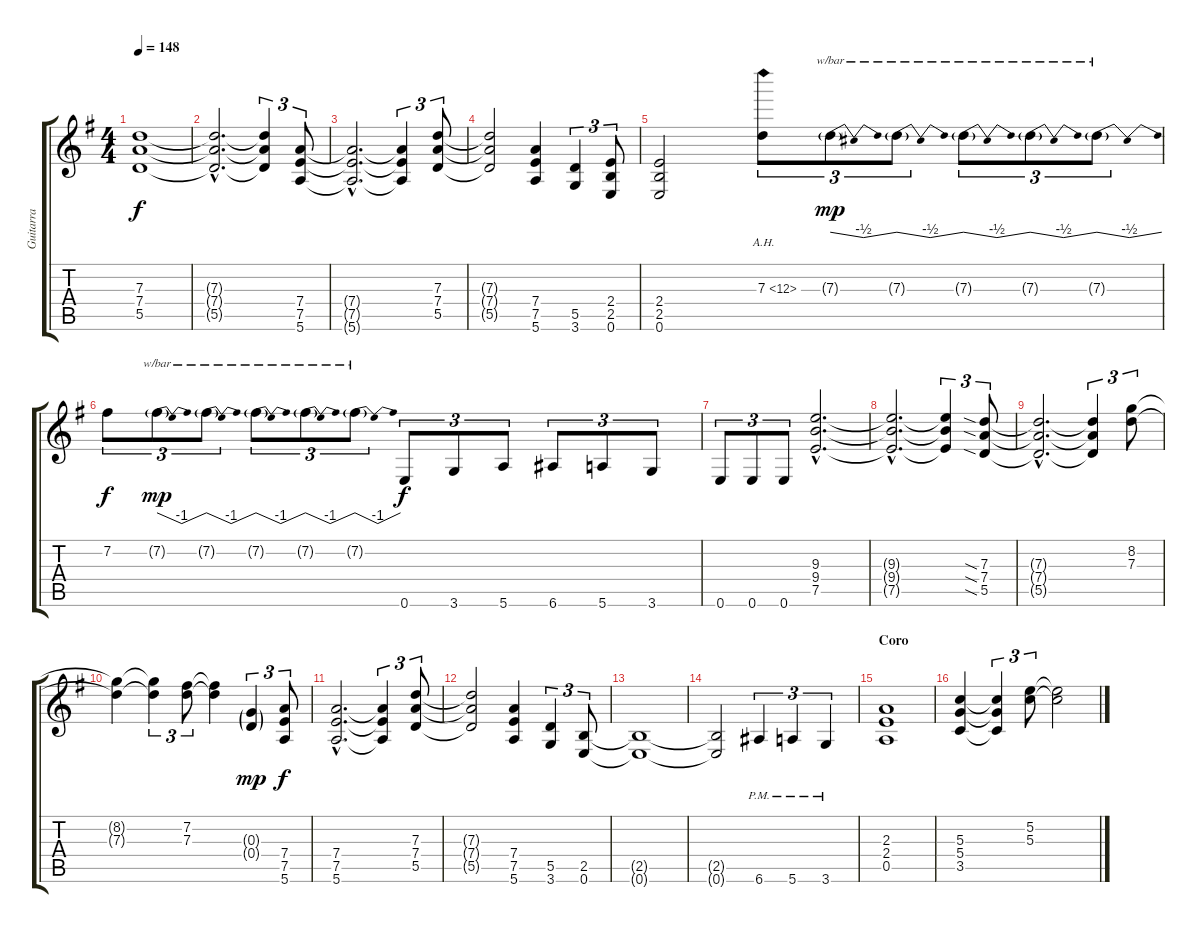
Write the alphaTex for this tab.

\track ("Guitarra " "Guitarra ") {instrument overdrivenguitar}
\staff {score tabs}
\tuning (E4 B3 G3 D3 A2 E2) {hide}
\ts (4 4)
\tempo 148
\clef g2
\ks g
(7.3{t} 7.4{t} 5.5{t}).1{dy f} |
(7.3{hac t} 7.4{hac t} 5.5{hac t}).2{d} (7.3{t} 7.4{t} 5.5{t}).4{tu (3 2)} (7.4 7.5 5.6).8{tu (3 2)} |
(7.4{hac t} 7.5{hac t} 5.6{hac t}).2{d} (7.4{t} 7.5{t} 5.6{t}).4{tu (3 2)} (7.3 7.4 5.5).8{tu (3 2)} |
(7.3{t} 7.4{t} 5.5{t}).2 (7.4 7.5 5.6).4 (5.5 3.6).4{tu (3 2)} (2.4 2.5 0.6).8{tu (3 2)} |
(2.4 2.5 0.6).2 7.3{ah 5}.8{tu (3 2)} 7.3{g}.8{tu (3 2) tbe (dip default 0 0 30 -2 60 0) dy mp} 7.3{g}.8{tu (3 2) tbe (dip default 0 0 30 -2 60 0)} 7.3{g}.8{tu (3 2) tbe (dip default 0 0 30 -2 60 0)} 7.3{g}.8{tu (3 2) tbe (dip default 0 0 30 -2 60 0)} 7.3{g}.8{tu (3 2) tbe (dip default 0 0 30 -2 60 0)} |
7.2.8{tu (3 2) dy f} 7.2{g}.8{tu (3 2) tbe (dip default 0 0 30 -4 60 0) dy mp} 7.2{g}.8{tu (3 2) tbe (dip default 0 0 30 -4 60 0)} 7.2{g}.8{tu (3 2) tbe (dip default 0 0 30 -4 60 0)} 7.2{g}.8{tu (3 2) tbe (dip default 0 0 30 -4 60 0)} 7.2{g}.8{tu (3 2) tbe (dip default 0 0 30 -4 60 0)} 0.6.8{tu (3 2) dy f} 3.6.8{tu (3 2)} 5.6.8{tu (3 2)} 6.6.8{tu (3 2)} 5.6.8{tu (3 2)} 3.6.8{tu (3 2)} |
0.6.8{tu (3 2)} 0.6.8{tu (3 2)} 0.6.8{tu (3 2)} (9.3{hac} 9.4{hac} 7.5{hac}).2{d} |
(9.3{hac t} 9.4{hac t} 7.5{hac t}).2{d} (9.3{t} 9.4{t} 7.5{t}).4{tu (3 2)} (7.3{sia} 7.4{sia} 5.5{sia}).8{tu (3 2)} |
(7.3{hac t} 7.4{hac t} 5.5{hac t}).2{d} (7.3{t} 7.4{t} 5.5{t}).4{tu (3 2)} (8.2 7.3).8{tu (3 2)} |
(8.2{t} 7.3{t}).4 (8.2{t} 7.3{t}).4{tu (3 2)} (7.2 7.3).8{tu (3 2)} (7.2{t} 7.3{t}).4 (0.3{g} 0.4{g}).4{tu (3 2) dy mp} (7.4 7.5 5.6).8{tu (3 2) dy f} |
(7.4{hac} 7.5{hac} 5.6{hac}).2{d} (7.4{t} 7.5{t} 5.6{t}).4{tu (3 2)} (7.3 7.4 5.5).8{tu (3 2)} |
(7.3{t} 7.4{t} 5.5{t}).2 (7.4 7.5 5.6).4 (5.5 3.6).4{tu (3 2)} (2.5 0.6).8{tu (3 2)} |
(2.5{t} 0.6{t}).1 |
(2.5{t} 0.6{t}).2 6.6{pm}.4{tu (3 2)} 5.6{pm}.4{tu (3 2)} 3.6{pm}.4{tu (3 2)} |
\section ("" "Coro")
(2.3 2.4 0.5).1 |
(5.3 5.4 3.5).4 (5.3{t} 5.4{t} 3.5{t}).4{tu (3 2)} (5.2 5.3).8{tu (3 2)} (5.2{t} 5.3{t}).2
